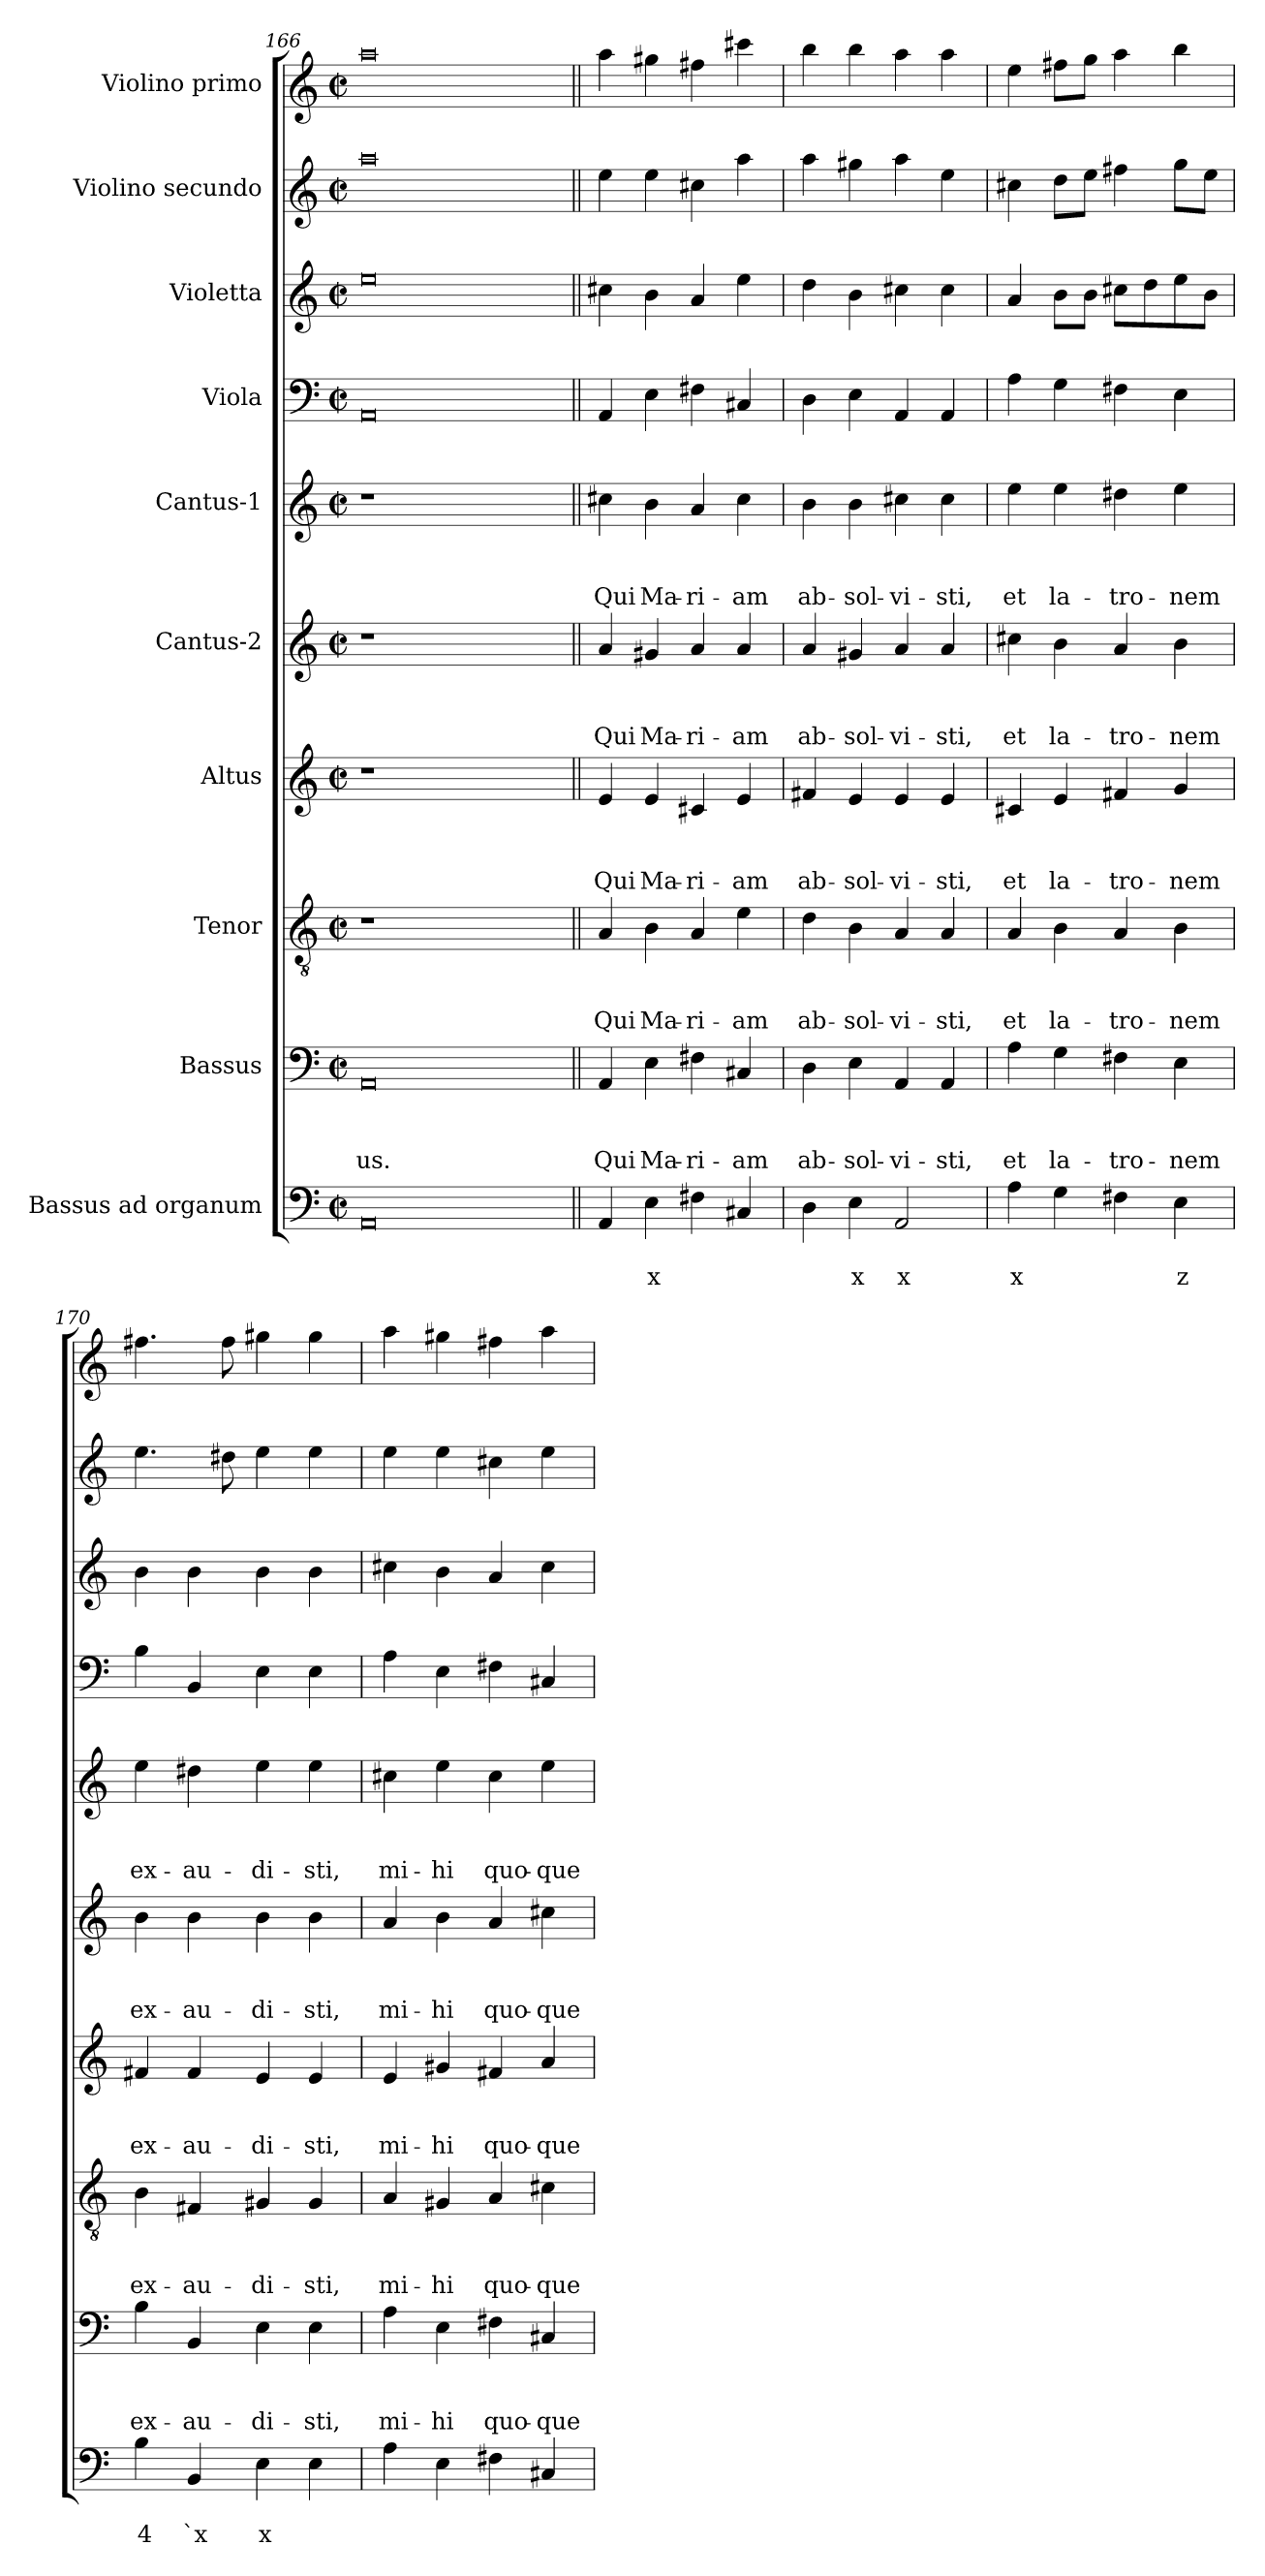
**kern	**text	**text	**kern	**text	**text	**text	**kern	**text	**text	**text	**kern	**text	**text	**text	**kern	**text	**text	**text	**kern	**text	**text	**text	**kern	**kern	**kern	**kern
*part10	*part10	*part10	*part9	*part9	*part9	*part9	*part8	*part8	*part8	*part8	*part7	*part7	*part7	*part7	*part6	*part6	*part6	*part6	*part5	*part5	*part5	*part5	*part4	*part3	*part2	*part1
*staff10	*staff10	*staff10	*staff9	*staff9	*staff9	*staff9	*staff8	*staff8	*staff8	*staff8	*staff7	*staff7	*staff7	*staff7	*staff6	*staff6	*staff6	*staff6	*staff5	*staff5	*staff5	*staff5	*staff4	*staff3	*staff2	*staff1
*I"Bassus ad  organum	*	*	*I"Bassus	*	*	*	*I"Tenor	*	*	*	*I"Altus	*	*	*	*I"Cantus-2	*	*	*	*I"Cantus-1	*	*	*	*I"Viola	*I"Violetta	*I"Violino secundo	*I"Violino primo
*clefF4	*	*	*clefF4	*	*	*	*clefGv2	*	*	*	*clefG2	*	*	*	*clefG2	*	*	*	*clefG2	*	*	*	*clefF4	*clefG2	*clefG2	*clefG2
*k[]	*	*	*k[]	*	*	*	*k[]	*	*	*	*k[]	*	*	*	*k[]	*	*	*	*k[]	*	*	*	*k[]	*k[]	*k[]	*k[]
*C:	*	*	*C:	*	*	*	*C:	*	*	*	*C:	*	*	*	*C:	*	*	*	*C:	*	*	*	*C:	*C:	*C:	*C:
*M2/2	*	*	*M2/2	*	*	*	*M2/2	*	*	*	*M2/2	*	*	*	*M2/2	*	*	*	*M2/2	*	*	*	*M2/2	*M2/2	*M2/2	*M2/2
*met(c|)	*	*	*met(c|)	*	*	*	*met(c|)	*	*	*	*met(c|)	*	*	*	*met(c|)	*	*	*	*met(c|)	*	*	*	*met(c|)	*met(c|)	*met(c|)	*met(c|)
=166	=166	=166	=166	=166	=166	=166	=166	=166	=166	=166	=166	=166	=166	=166	=166	=166	=166	=166	=166	=166	=166	=166	=166	=166	=166	=166
!	!	!	!	!	!	!LO:LY:b	!	!	!	!	!	!	!	!	!	!	!	!	!	!	!	!	!	!	!	!
0AA	.	.	0AA	.	.	-us.	1r	.	.	.	1r	.	.	.	1r	.	.	.	1r	.	.	.	0AA	0ee	0aa	0aa
.	.	.	.	.	.	.	1ryy	.	.	.	1ryy	.	.	.	1ryy	.	.	.	1ryy	.	.	.	.	.	.	.
!!LO:PB:g=z
=167||	=167||	=167||	=167||	=167||	=167||	=167||	=167||	=167||	=167||	=167||	=167||	=167||	=167||	=167||	=167||	=167||	=167||	=167||	=167||	=167||	=167||	=167||	=167||	=167||	=167||	=167||
!	!	!	!	!	!	!LO:LY:b	!	!	!	!LO:LY:b	!	!	!	!LO:LY:b	!	!	!	!LO:LY:b	!	!	!	!LO:LY:b	!	!	!	!
4AA/	.	.	4AA/	.	.	Qui	4A/	.	.	Qui	4e/	.	.	Qui	4a/	.	.	Qui	4cc#X\	.	.	Qui	4AA/	4cc#X\	4ee\	4aa\
!	!	!LO:LY:b	!	!	!	!LO:LY:b	!	!	!	!LO:LY:b	!	!	!	!LO:LY:b	!	!	!	!LO:LY:b	!	!	!	!LO:LY:b	!	!	!	!
4E\	.	x	4E\	.	.	Ma-	4B\	.	.	Ma-	4e/	.	.	Ma-	4g#X/	.	.	Ma-	4b\	.	.	Ma-	4E\	4b\	4ee\	4gg#X\
!	!	!	!	!	!	!LO:LY:b	!	!	!	!LO:LY:b	!	!	!	!LO:LY:b	!	!	!	!LO:LY:b	!	!	!	!LO:LY:b	!	!	!	!
4F#X\	.	.	4F#X\	.	.	-ri-	4A/	.	.	-ri-	4c#X/	.	.	-ri-	4a/	.	.	-ri-	4a/	.	.	-ri-	4F#X\	4a/	4cc#X\	4ff#X\
!	!	!	!	!	!	!LO:LY:b	!	!	!	!LO:LY:b	!	!	!	!LO:LY:b	!	!	!	!LO:LY:b	!	!	!	!LO:LY:b	!	!	!	!
4C#X/	.	.	4C#X/	.	.	-am	4e\	.	.	-am	4e/	.	.	-am	4a/	.	.	-am	4cc#\	.	.	-am	4C#X/	4ee\	4aa\	4ccc#X\
=168	=168	=168	=168	=168	=168	=168	=168	=168	=168	=168	=168	=168	=168	=168	=168	=168	=168	=168	=168	=168	=168	=168	=168	=168	=168	=168
!	!	!	!	!	!	!LO:LY:b	!	!	!	!LO:LY:b	!	!	!	!LO:LY:b	!	!	!	!LO:LY:b	!	!	!	!LO:LY:b	!	!	!	!
4D\	.	.	4D\	.	.	ab-	4d\	.	.	ab-	4f#X/	.	.	ab-	4a/	.	.	ab-	4b\	.	.	ab-	4D\	4dd\	4aa\	4bb\
!	!	!LO:LY:b	!	!	!	!LO:LY:b	!	!	!	!LO:LY:b	!	!	!	!LO:LY:b	!	!	!	!LO:LY:b	!	!	!	!LO:LY:b	!	!	!	!
4E\	.	x	4E\	.	.	-sol-	4B\	.	.	-sol-	4e/	.	.	-sol-	4g#X/	.	.	-sol-	4b\	.	.	-sol-	4E\	4b\	4gg#X\	4bb\
!	!	!LO:LY:b	!	!	!	!LO:LY:b	!	!	!	!LO:LY:b	!	!	!	!LO:LY:b	!	!	!	!LO:LY:b	!	!	!	!LO:LY:b	!	!	!	!
2AA/	.	x	4AA/	.	.	-vi-	4A/	.	.	-vi-	4e/	.	.	-vi-	4a/	.	.	-vi-	4cc#X\	.	.	-vi-	4AA/	4cc#X\	4aa\	4aa\
!	!	!	!	!	!	!LO:LY:b	!	!	!	!LO:LY:b	!	!	!	!LO:LY:b	!	!	!	!LO:LY:b	!	!	!	!LO:LY:b	!	!	!	!
.	.	.	4AA/	.	.	-sti,	4A/	.	.	-sti,	4e/	.	.	-sti,	4a/	.	.	-sti,	4cc#\	.	.	-sti,	4AA/	4cc#\	4ee\	4aa\
=169	=169	=169	=169	=169	=169	=169	=169	=169	=169	=169	=169	=169	=169	=169	=169	=169	=169	=169	=169	=169	=169	=169	=169	=169	=169	=169
!	!	!LO:LY:b	!	!	!	!LO:LY:b	!	!	!	!LO:LY:b	!	!	!	!LO:LY:b	!	!	!	!LO:LY:b	!	!	!	!LO:LY:b	!	!	!	!
4A\	.	x	4A\	.	.	et	4A/	.	.	et	4c#X/	.	.	et	4cc#X\	.	.	et	4ee\	.	.	et	4A\	4a/	4cc#X\	4ee\
!	!	!	!	!	!	!LO:LY:b	!	!	!	!LO:LY:b	!	!	!	!LO:LY:b	!	!	!	!LO:LY:b	!	!	!	!LO:LY:b	!	!	!	!
4G\	.	.	4G\	.	.	la-	4B\	.	.	la-	4e/	.	.	la-	4b\	.	.	la-	4ee\	.	.	la-	4G\	8b\L	8dd\L	8ff#X\L
.	.	.	.	.	.	.	.	.	.	.	.	.	.	.	.	.	.	.	.	.	.	.	.	8b\J	8ee\J	8gg\J
!	!	!	!	!	!	!LO:LY:b	!	!	!	!LO:LY:b	!	!	!	!LO:LY:b	!	!	!	!LO:LY:b	!	!	!	!LO:LY:b	!	!	!	!
4F#X\	.	.	4F#X\	.	.	-tro-	4A/	.	.	-tro-	4f#X/	.	.	-tro-	4a/	.	.	-tro-	4dd#X\	.	.	-tro-	4F#X\	8cc#X\L	4ff#X\	4aa\
.	.	.	.	.	.	.	.	.	.	.	.	.	.	.	.	.	.	.	.	.	.	.	.	8dd\	.	.
!	!	!LO:LY:b	!	!	!	!LO:LY:b	!	!	!	!LO:LY:b	!	!	!	!LO:LY:b	!	!	!	!LO:LY:b	!	!	!	!LO:LY:b	!	!	!	!
4E\	.	z	4E\	.	.	-nem	4B\	.	.	-nem	4g/	.	.	-nem	4b\	.	.	-nem	4ee\	.	.	-nem	4E\	8ee\	8gg\L	4bb\
.	.	.	.	.	.	.	.	.	.	.	.	.	.	.	.	.	.	.	.	.	.	.	.	8b\J	8ee\J	.
=170	=170	=170	=170	=170	=170	=170	=170	=170	=170	=170	=170	=170	=170	=170	=170	=170	=170	=170	=170	=170	=170	=170	=170	=170	=170	=170
!	!	!LO:LY:b	!	!	!	!LO:LY:b	!	!	!	!LO:LY:b	!	!	!	!LO:LY:b	!	!	!	!LO:LY:b	!	!	!	!LO:LY:b	!	!	!	!
4B\	.	4	4B\	.	.	ex-	4B\	.	.	ex-	4f#X/	.	.	ex-	4b\	.	.	ex-	4ee\	.	.	ex-	4B\	4b\	4.ee\	4.ff#X\
!	!	!LO:LY:b	!	!	!	!LO:LY:b	!	!	!	!LO:LY:b	!	!	!	!LO:LY:b	!	!	!	!LO:LY:b	!	!	!	!LO:LY:b	!	!	!	!
4BB/	.	`x	4BB/	.	.	-au-	4F#X/	.	.	-au-	4f#/	.	.	-au-	4b\	.	.	-au-	4dd#X\	.	.	-au-	4BB/	4b\	.	.
.	.	.	.	.	.	.	.	.	.	.	.	.	.	.	.	.	.	.	.	.	.	.	.	.	8dd#X\	8ff#\
!	!	!LO:LY:b	!	!	!	!LO:LY:b	!	!	!	!LO:LY:b	!	!	!	!LO:LY:b	!	!	!	!LO:LY:b	!	!	!	!LO:LY:b	!	!	!	!
4E\	.	x	4E\	.	.	-di-	4G#X/	.	.	-di-	4e/	.	.	-di-	4b\	.	.	-di-	4ee\	.	.	-di-	4E\	4b\	4ee\	4gg#X\
!	!	!	!	!	!	!LO:LY:b	!	!	!	!LO:LY:b	!	!	!	!LO:LY:b	!	!	!	!LO:LY:b	!	!	!	!LO:LY:b	!	!	!	!
4E\	.	.	4E\	.	.	-sti,	4G#/	.	.	-sti,	4e/	.	.	-sti,	4b\	.	.	-sti,	4ee\	.	.	-sti,	4E\	4b\	4ee\	4gg#\
=171	=171	=171	=171	=171	=171	=171	=171	=171	=171	=171	=171	=171	=171	=171	=171	=171	=171	=171	=171	=171	=171	=171	=171	=171	=171	=171
!	!	!	!	!	!	!LO:LY:b	!	!	!	!LO:LY:b	!	!	!	!LO:LY:b	!	!	!	!LO:LY:b	!	!	!	!LO:LY:b	!	!	!	!
4A\	.	.	4A\	.	.	mi-	4A/	.	.	mi-	4e/	.	.	mi-	4a/	.	.	mi-	4cc#X\	.	.	mi-	4A\	4cc#X\	4ee\	4aa\
!	!	!	!	!	!	!LO:LY:b	!	!	!	!LO:LY:b	!	!	!	!LO:LY:b	!	!	!	!LO:LY:b	!	!	!	!LO:LY:b	!	!	!	!
4E\	.	.	4E\	.	.	-hi	4G#X/	.	.	-hi	4g#X/	.	.	-hi	4b\	.	.	-hi	4ee\	.	.	-hi	4E\	4b\	4ee\	4gg#X\
!	!	!	!	!	!	!LO:LY:b	!	!	!	!LO:LY:b	!	!	!	!LO:LY:b	!	!	!	!LO:LY:b	!	!	!	!LO:LY:b	!	!	!	!
4F#X\	.	.	4F#X\	.	.	quo-	4A/	.	.	quo-	4f#X/	.	.	quo-	4a/	.	.	quo-	4cc#\	.	.	quo-	4F#X\	4a/	4cc#X\	4ff#X\
!	!	!	!	!	!	!LO:LY:b	!	!	!	!LO:LY:b	!	!	!	!LO:LY:b	!	!	!	!LO:LY:b	!	!	!	!LO:LY:b	!	!	!	!
4C#X/	.	.	4C#X/	.	.	-que	4c#X\	.	.	-que	4a/	.	.	-que	4cc#X\	.	.	-que	4ee\	.	.	-que	4C#X/	4cc#\	4ee\	4aa\
=	=	=	=	=	=	=	=	=	=	=	=	=	=	=	=	=	=	=	=	=	=	=	=	=	=	=
*-	*-	*-	*-	*-	*-	*-	*-	*-	*-	*-	*-	*-	*-	*-	*-	*-	*-	*-	*-	*-	*-	*-	*-	*-	*-	*-
